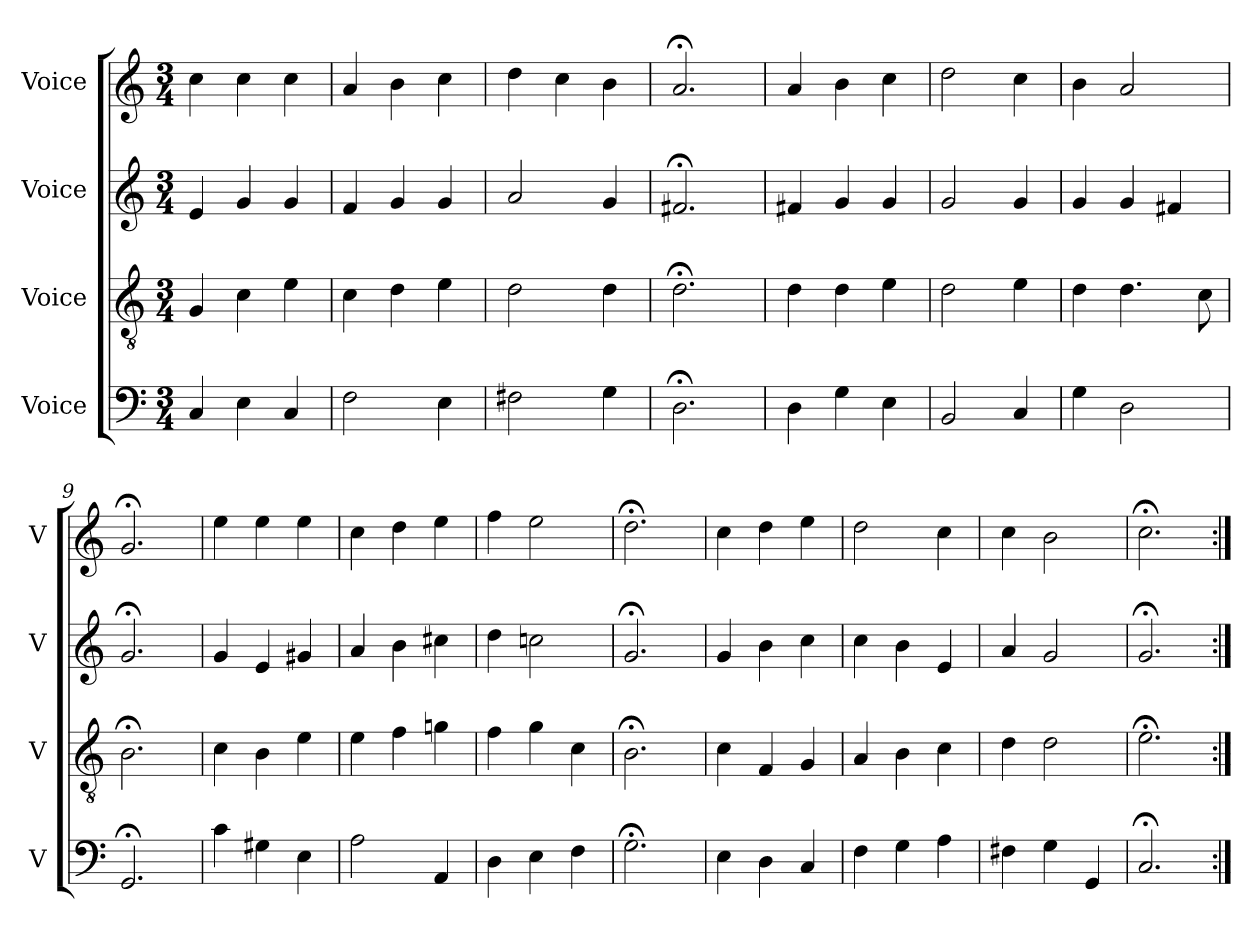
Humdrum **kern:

**kern	**kern	**kern	**kern
*part4	*part3	*part2	*part1
*staff4	*staff3	*staff2	*staff1
*I"Voice	*I"Voice	*I"Voice	*I"Voice
*I'V	*I'V	*I'V	*I'V
*clefF4	*clefGv2	*clefG2	*clefG2
*k[]	*k[]	*k[]	*k[]
*M3/4	*M3/4	*M3/4	*M3/4
=	=	=	=
4C	4G	4e	4cc
4E	4c	4g	4cc
4C	4e	4g	4cc
=3	=3	=3	=3
2F	4c	4f	4a
.	4d	4g	4b
4E	4e	4g	4cc
=4	=4	=4	=4
2F#X	2d	2a	4dd
.	.	.	4cc
4G	4d	4g	4b
=5	=5	=5	=5
2.D;<	2.d;<	2.f#X;<	2.a;<
=6	=6	=6	=6
4D	4d	4f#X	4a
4G	4d	4g	4b
4E	4e	4g	4cc
=7	=7	=7	=7
2BB	2d	2g	2dd
4C	4e	4g	4cc
=8	=8	=8	=8
4G	4d	4g	4b
2D	4.d	4g	2a
.	.	4f#X	.
.	8c	.	.
=9	=9	=9	=9
2.GG;<	2.B;<	2.g;<	2.g;<
=10	=10	=10	=10
4c	4c	4g	4ee
4G#X	4B	4e	4ee
4E	4e	4g#X	4ee
=11	=11	=11	=11
2A	4e	4a	4cc
.	4f	4b	4dd
4AA	4gn	4cc#X	4ee
=12	=12	=12	=12
4D	4f	4dd	4ff
4E	4g	2ccn	2ee
4F	4c	.	.
=13	=13	=13	=13
2.G;<	2.B;<	2.g;<	2.dd;<
=14	=14	=14	=14
4E	4c	4g	4cc
4D	4F	4b	4dd
4C	4G	4cc	4ee
=15	=15	=15	=15
4F	4A	4cc	2dd
4G	4B	4b	.
4A	4c	4e	4cc
=16	=16	=16	=16
4F#X	4d	4a	4cc
4G	2d	2g	2b
4GG	.	.	.
=17	=17	=17	=17
2.C;<	2.e;<	2.g;<	2.cc;<
=:|!	=:|!	=:|!	=:|!
*-	*-	*-	*-
